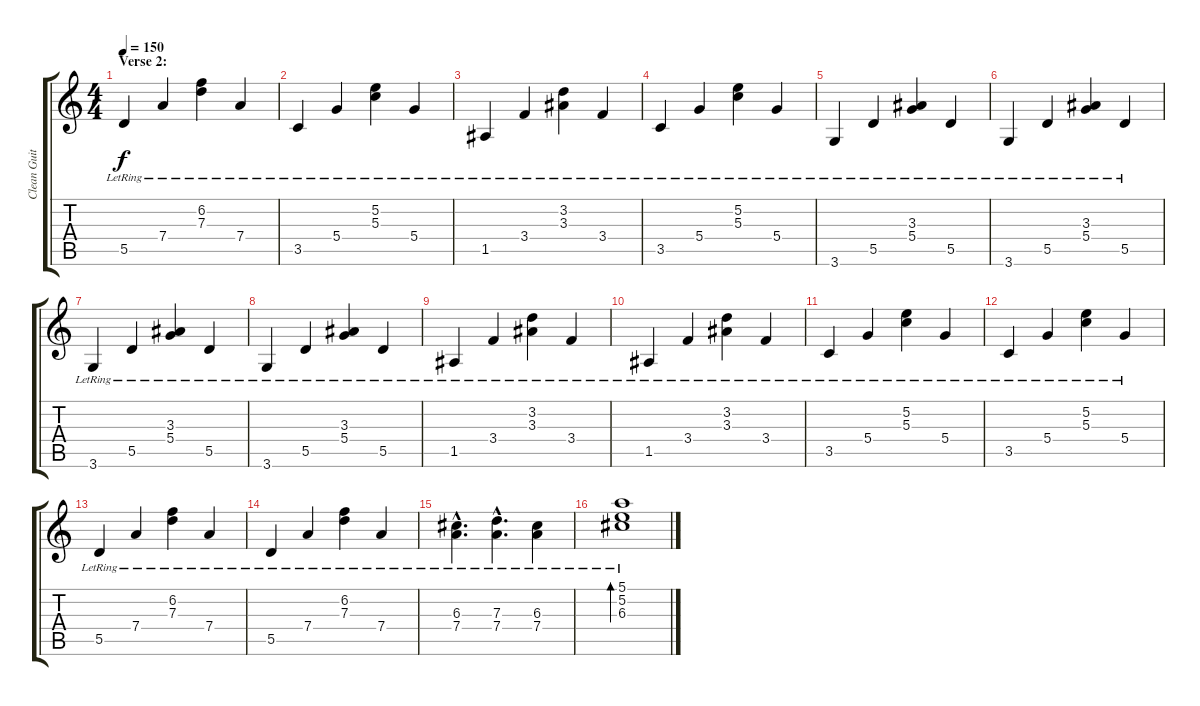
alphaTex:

\track ("Clean Guitar" "Clean Guit") {instrument electricguitarclean}
\staff {score tabs}
\tuning (E4 B3 G3 D3 A2 E2) {hide}
\ts (4 4)
\section ("" "Verse 2:")
\tempo 150
\clef g2
\ks c
5.5{lr}.4{dy f} 7.4{lr}.4 (6.2{lr} 7.3{lr}).4 7.4{lr}.4 |
3.5{lr}.4 5.4{lr}.4 (5.2{lr} 5.3{lr}).4 5.4{lr}.4 |
1.5{lr}.4 3.4{lr}.4 (3.2{lr} 3.3{lr}).4 3.4{lr}.4 |
3.5{lr}.4 5.4{lr}.4 (5.2{lr} 5.3{lr}).4 5.4{lr}.4 |
3.6{lr}.4 5.5{lr}.4 (3.3{lr} 5.4{lr}).4 5.5{lr}.4 |
3.6{lr}.4 5.5{lr}.4 (3.3{lr} 5.4{lr}).4 5.5{lr}.4 |
3.6{lr}.4 5.5{lr}.4 (3.3{lr} 5.4{lr}).4 5.5{lr}.4 |
3.6{lr}.4 5.5{lr}.4 (3.3{lr} 5.4{lr}).4 5.5{lr}.4 |
1.5{lr}.4 3.4{lr}.4 (3.2{lr} 3.3{lr}).4 3.4{lr}.4 |
1.5{lr}.4 3.4{lr}.4 (3.2{lr} 3.3{lr}).4 3.4{lr}.4 |
3.5{lr}.4 5.4{lr}.4 (5.2{lr} 5.3{lr}).4 5.4{lr}.4 |
3.5{lr}.4 5.4{lr}.4 (5.2{lr} 5.3{lr}).4 5.4{lr}.4 |
5.5{lr}.4 7.4{lr}.4 (6.2{lr} 7.3{lr}).4 7.4{lr}.4 |
5.5{lr}.4 7.4{lr}.4 (6.2{lr} 7.3{lr}).4 7.4{lr}.4 |
(6.3{hac lr} 7.4{hac lr}).4{d} (7.3{hac lr} 7.4{hac lr}).4{d} (6.3{lr} 7.4{lr}).4 |
(5.1{lr} 5.2{lr} 6.3{lr}).1{bd 120}
